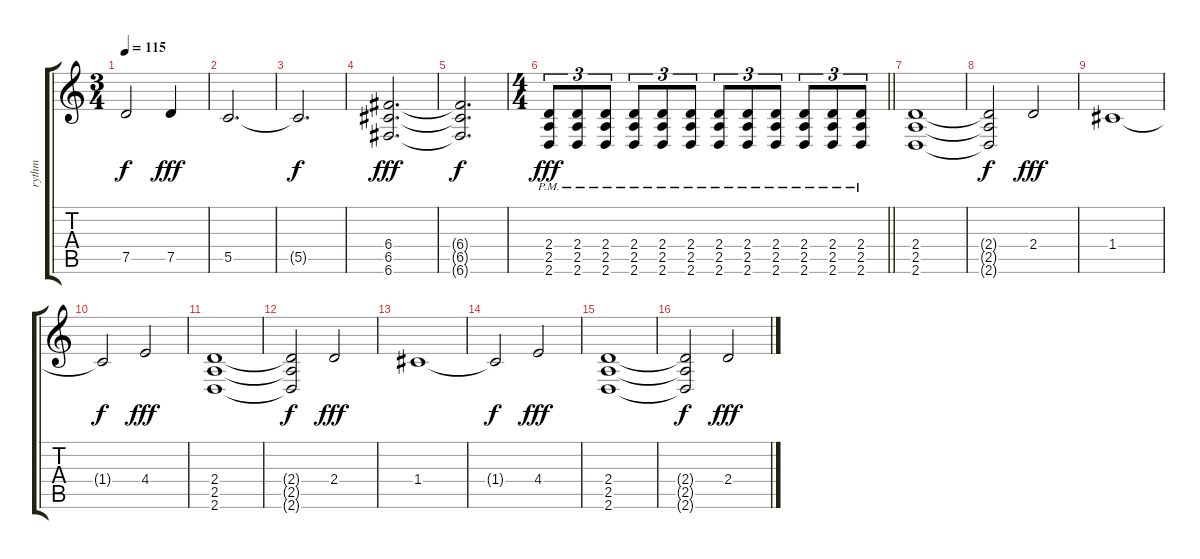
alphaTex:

\track ("rythm" "rythm") {instrument distortionguitar}
\staff {score tabs}
\tuning (D4 A3 F3 C3 G2 C2) {hide}
\ts (3 4)
\tempo 115
\clef g2
\ks c
7.5{t}.2{dy f} 7.5.4{dy fff} |
5.5.2{d} |
5.5{t}.2{d dy f} |
(6.4 6.5 6.6).2{d dy fff} |
(6.4{t} 6.5{t} 6.6{t}).2{d dy f} |
\ts (4 4)
\barLineRight lightlight
(2.4{pm} 2.5{pm} 2.6{pm}).8{tu (3 2) dy fff} (2.4{pm} 2.5{pm} 2.6{pm}).8{tu (3 2)} (2.4{pm} 2.5{pm} 2.6{pm}).8{tu (3 2)} (2.4{pm} 2.5{pm} 2.6{pm}).8{tu (3 2)} (2.4{pm} 2.5{pm} 2.6{pm}).8{tu (3 2)} (2.4{pm} 2.5{pm} 2.6{pm}).8{tu (3 2)} (2.4{pm} 2.5{pm} 2.6{pm}).8{tu (3 2)} (2.4{pm} 2.5{pm} 2.6{pm}).8{tu (3 2)} (2.4{pm} 2.5{pm} 2.6{pm}).8{tu (3 2)} (2.4{pm} 2.5{pm} 2.6{pm}).8{tu (3 2)} (2.4{pm} 2.5{pm} 2.6{pm}).8{tu (3 2)} (2.4{pm} 2.5{pm} 2.6{pm}).8{tu (3 2)} |
\section ("" "")
(2.4 2.5 2.6).1 |
(2.4{t} 2.5{t} 2.6{t}).2{dy f} 2.4.2{dy fff} |
1.4.1 |
1.4{t}.2{dy f} 4.4.2{dy fff} |
(2.4 2.5 2.6).1 |
(2.4{t} 2.5{t} 2.6{t}).2{dy f} 2.4.2{dy fff} |
1.4.1 |
1.4{t}.2{dy f} 4.4.2{dy fff} |
(2.4 2.5 2.6).1 |
(2.4{t} 2.5{t} 2.6{t}).2{dy f} 2.4.2{dy fff}
